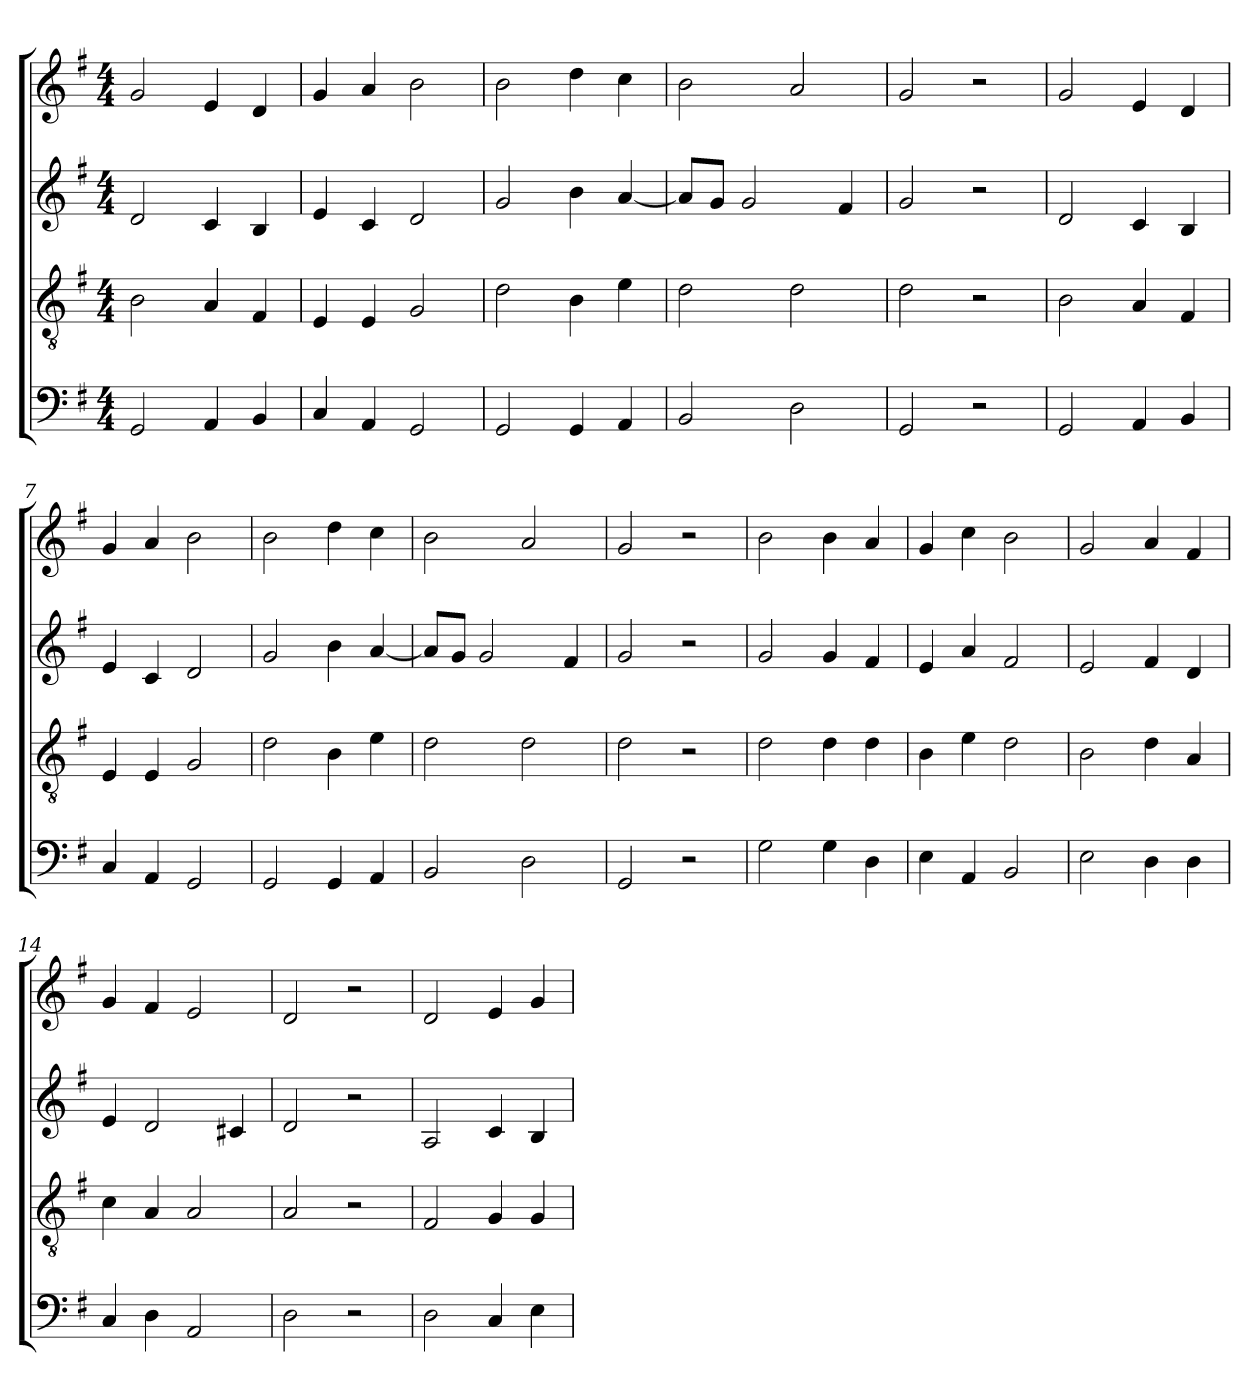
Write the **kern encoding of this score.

**kern	**kern	**kern	**kern
*part4	*part3	*part2	*part1
*staff4	*staff3	*staff2	*staff1
*clefF4	*clefGv2	*clefG2	*clefG2
*k[f#]	*k[f#]	*k[f#]	*k[f#]
*M4/4	*M4/4	*M4/4	*M4/4
=1	=1	=1	=1
2GG	2B	2d	2g
4AA	4A	4c	4e
4BB	4F#	4B	4d
=2	=2	=2	=2
4C	4E	4e	4g
4AA	4E	4c	4a
2GG	2G	2d	2b
=3	=3	=3	=3
2GG	2d	2g	2b
4GG	4B	4b	4dd
4AA	4e	[4a	4cc
=4	=4	=4	=4
2BB	2d	8aL]	2b
.	.	8gJ	.
.	.	2g	.
2D	2d	.	2a
.	.	4f#	.
=5	=5	=5	=5
2GG	2d	2g	2g
2r	2r	2r	2r
=6	=6	=6	=6
2GG	2B	2d	2g
4AA	4A	4c	4e
4BB	4F#	4B	4d
=7	=7	=7	=7
4C	4E	4e	4g
4AA	4E	4c	4a
2GG	2G	2d	2b
=8	=8	=8	=8
2GG	2d	2g	2b
4GG	4B	4b	4dd
4AA	4e	[4a	4cc
!!LO:LB:g=z
=9	=9	=9	=9
2BB	2d	8aL]	2b
.	.	8gJ	.
.	.	2g	.
2D	2d	.	2a
.	.	4f#	.
=10	=10	=10	=10
2GG	2d	2g	2g
2r	2r	2r	2r
=11	=11	=11	=11
2G	2d	2g	2b
4G	4d	4g	4b
4D	4d	4f#	4a
=12	=12	=12	=12
4E	4B	4e	4g
4AA	4e	4a	4cc
2BB	2d	2f#	2b
=13	=13	=13	=13
2E	2B	2e	2g
4D	4d	4f#	4a
4D	4A	4d	4f#
=14	=14	=14	=14
4C	4c	4e	4g
4D	4A	2d	4f#
2AA	2A	.	2e
.	.	4c#X	.
=15	=15	=15	=15
2D	2A	2d	2d
2r	2r	2r	2r
=16	=16	=16	=16
2D	2F#	2A	2d
4C	4G	4c	4e
4E	4G	4B	4g
=	=	=	=
*-	*-	*-	*-
